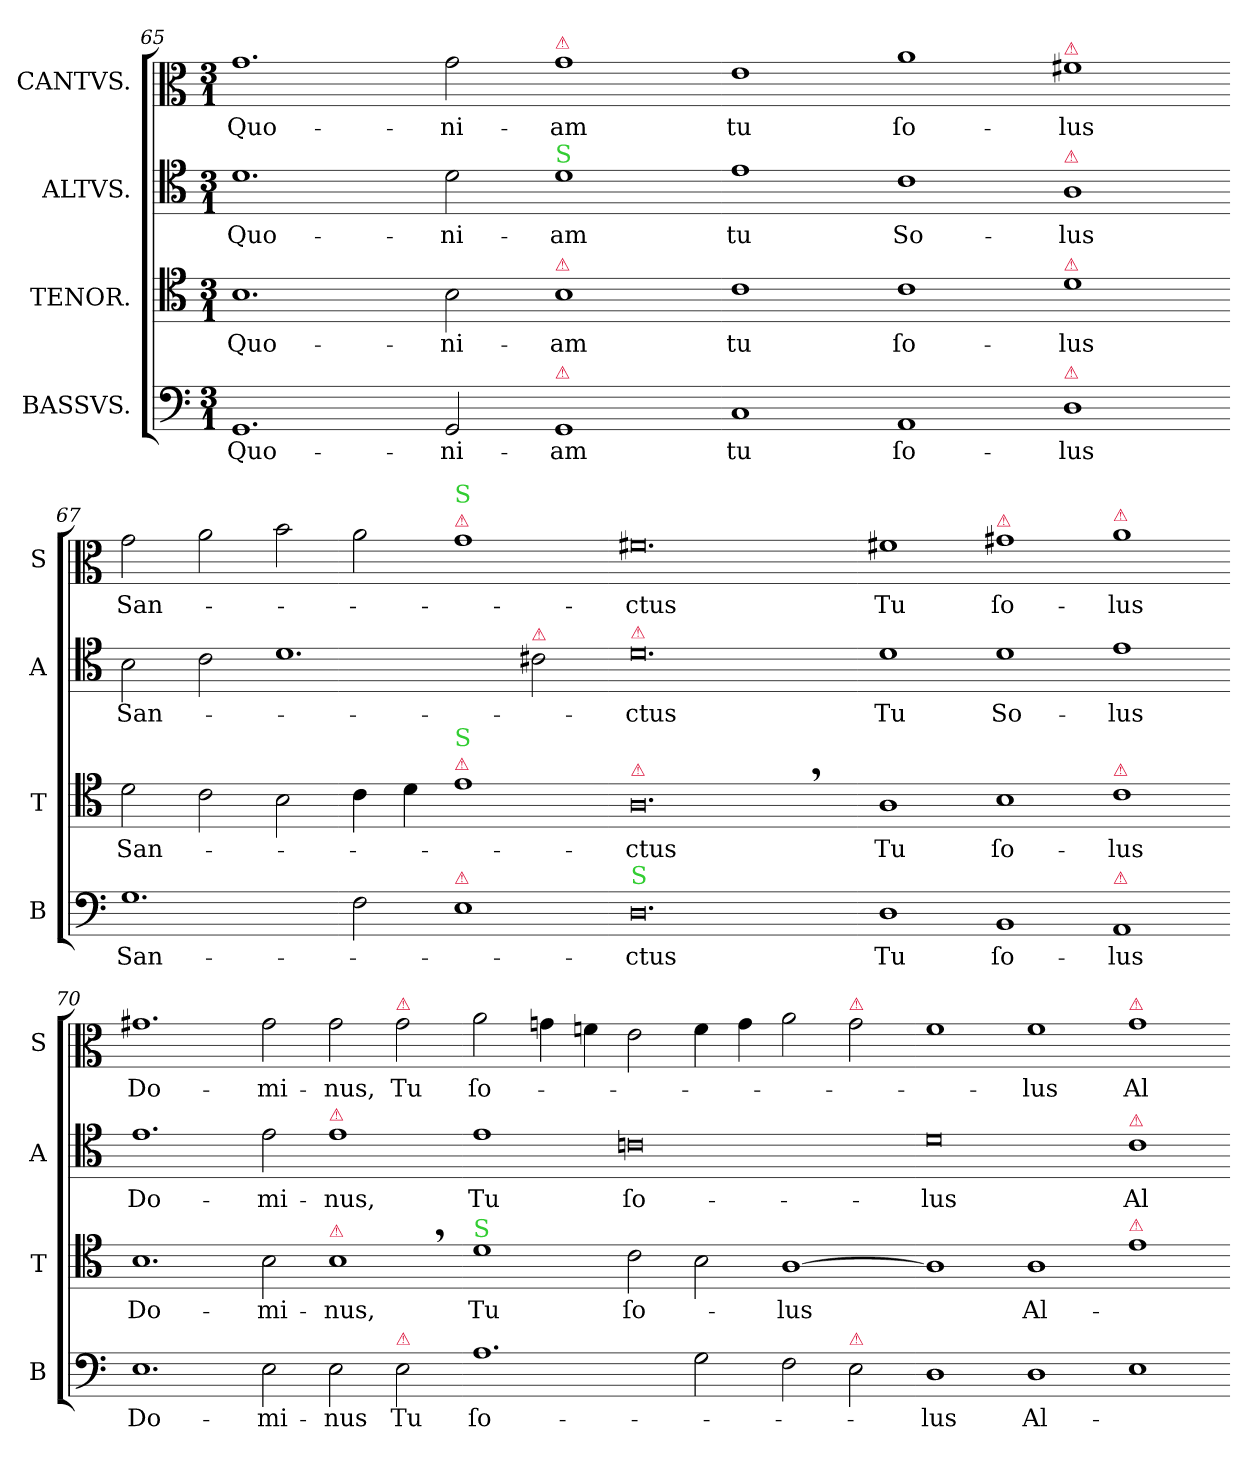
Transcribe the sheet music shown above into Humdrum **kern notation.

**kern	**text	**kern	**text	**kern	**text	**kern	**text
*part4	*part4	*part3	*part3	*part2	*part2	*part1	*part1
*staff4	*staff4	*staff3	*staff3	*staff2	*staff2	*staff1	*staff1
*I"BASSVS.	*	*I"TENOR.	*	*I"ALTVS.	*	*I"CANTVS.	*
*I'B	*	*I'T	*	*I'A	*	*I'S	*
*clefF4	*	*clefC4	*	*clefC4	*	*clefC3	*
*k[]	*	*k[]	*	*k[]	*	*k[]	*
*M3/1	*	*M3/1	*	*M3/1	*	*M3/1	*
=65	=65	=65	=65	=65	=65	=65	=65
1.GG	Quo-	1.B	Quo-	1.d	Quo-	1.g	Quo-
2GG/	-ni-	2B\	-ni-	2d\	-ni-	2g\	-ni-
!	!	!	!	!	!	!LO:TX:a:color=crimson:t=⚠	!
!	!	!	!	!LO:TX:a:color=limegreen:t=S	!	!	!
!	!	!LO:TX:a:color=crimson:t=⚠	!	!	!	!	!
!LO:TX:a:color=crimson:t=⚠	!	!	!	!	!	!	!
1GG	-am	1B	-am	1d	-am	1g	-am
=66-	=66-	=66-	=66-	=66-	=66-	=66-	=66-
1C	tu	1c	tu	1e	tu	1e	tu
1AA	ſo-	1c	ſo-	1c	So-	1a	ſo-
!	!	!	!	!	!	!LO:TX:a:color=crimson:t=⚠	!
!	!	!	!	!LO:TX:a:color=crimson:t=⚠	!	!	!
!	!	!LO:TX:a:color=crimson:t=⚠	!	!	!	!	!
!LO:TX:a:color=crimson:t=⚠	!	!	!	!	!	!	!
1D	-lus	1d	-lus	1A	-lus	1f#X	-lus
=67-	=67-	=67-	=67-	=67-	=67-	=67-	=67-
1.G	San-	2d\	San-	2B\	San-	2g\	San-
.	.	2c\	.	2c\	.	2a\	.
.	.	2B\	.	1.d	.	2b\	.
2F\	.	4c\	.	.	.	2a\	.
.	.	4d\	.	.	.	.	.
!	!	!	!	!	!	!LO:TX:a:color=crimson:t=⚠	!
!	!	!	!	!	!	!LO:TX:a:color=limegreen:t=S	!
!	!	!LO:TX:a:color=crimson:t=⚠	!	!	!	!	!
!	!	!LO:TX:a:color=limegreen:t=S	!	!	!	!	!
!LO:TX:a:color=crimson:t=⚠	!	!	!	!	!	!	!
1E	.	1e	.	.	.	1g	.
!	!	!	!	!LO:TX:a:color=crimson:t=⚠	!	!	!
.	.	.	.	2c#X\	.	.	.
=68-	=68-	=68-	=68-	=68-	=68-	=68-	=68-
!	!	!	!	!LO:TX:a:color=crimson:t=⚠	!	!	!
!	!	!LO:TX:a:color=crimson:t=⚠	!	!	!	!	!
!LO:TX:a:color=limegreen:t=S	!	!	!	!	!	!	!
0.D	-ctus	0.A,	-ctus	0.d	-ctus	0.f#X	-ctus
=69-	=69-	=69-	=69-	=69-	=69-	=69-	=69-
1D	Tu	1A	Tu	1d	Tu	1f#X	Tu
!	!	!	!	!	!	!LO:TX:a:color=crimson:t=⚠	!
1BB	ſo-	1B	ſo-	1d	So-	1g#X	ſo-
!	!	!	!	!	!	!LO:TX:a:color=crimson:t=⚠	!
!	!	!LO:TX:a:color=crimson:t=⚠	!	!	!	!	!
!LO:TX:a:color=crimson:t=⚠	!	!	!	!	!	!	!
1AA	-lus	1c	-lus	1e	-lus	1a	-lus
=70-	=70-	=70-	=70-	=70-	=70-	=70-	=70-
1.E	Do-	1.B	Do-	1.e	Do-	1.g#X	Do-
2E\	-mi-	2B\	-mi-	2e\	-mi-	2g#\	-mi-
!	!	!	!	!LO:TX:a:color=crimson:t=⚠	!	!	!
!	!	!LO:TX:a:color=crimson:t=⚠	!	!	!	!	!
2E\	-nus	1B,	-nus,	1e	-nus,	2g#\	-nus,
!	!	!	!	!	!	!LO:TX:a:color=crimson:t=⚠	!
!LO:TX:a:color=crimson:t=⚠	!	!	!	!	!	!	!
2E\	Tu	.	.	.	.	2g#\	Tu
=71-	=71-	=71-	=71-	=71-	=71-	=71-	=71-
!	!	!LO:TX:a:color=limegreen:t=S	!	!	!	!	!
1.A	ſo-	1d	Tu	1e	Tu	2a\	ſo-
.	.	.	.	.	.	4gn\	.
.	.	.	.	.	.	4fn\	.
.	.	2c\	ſo-	0cn	ſo-	2e\	.
2G\	.	2B\	.	.	.	4f\	.
.	.	.	.	.	.	4g\	.
2F\	.	[1A	-lus	.	.	2a\	.
!	!	!	!	!	!	!LO:TX:a:color=crimson:t=⚠	!
!LO:TX:a:color=crimson:t=⚠	!	!	!	!	!	!	!
2E\	.	.	.	.	.	2g\	.
=72-	=72-	=72-	=72-	=72-	=72-	=72-	=72-
1D	-lus	1A]	.	0d	-lus	1f	.
1D	Al-	1A	Al-	.	.	1f	-lus
!	!	!	!	!	!	!LO:TX:a:color=crimson:t=⚠	!
!	!	!	!	!LO:TX:a:color=crimson:t=⚠	!	!	!
!	!	!LO:TX:a:color=crimson:t=⚠	!	!	!	!	!
1E	.	1e	.	1c	Al-	1g	Al-
=-	=-	=-	=-	=-	=-	=-	=-
*-	*-	*-	*-	*-	*-	*-	*-
